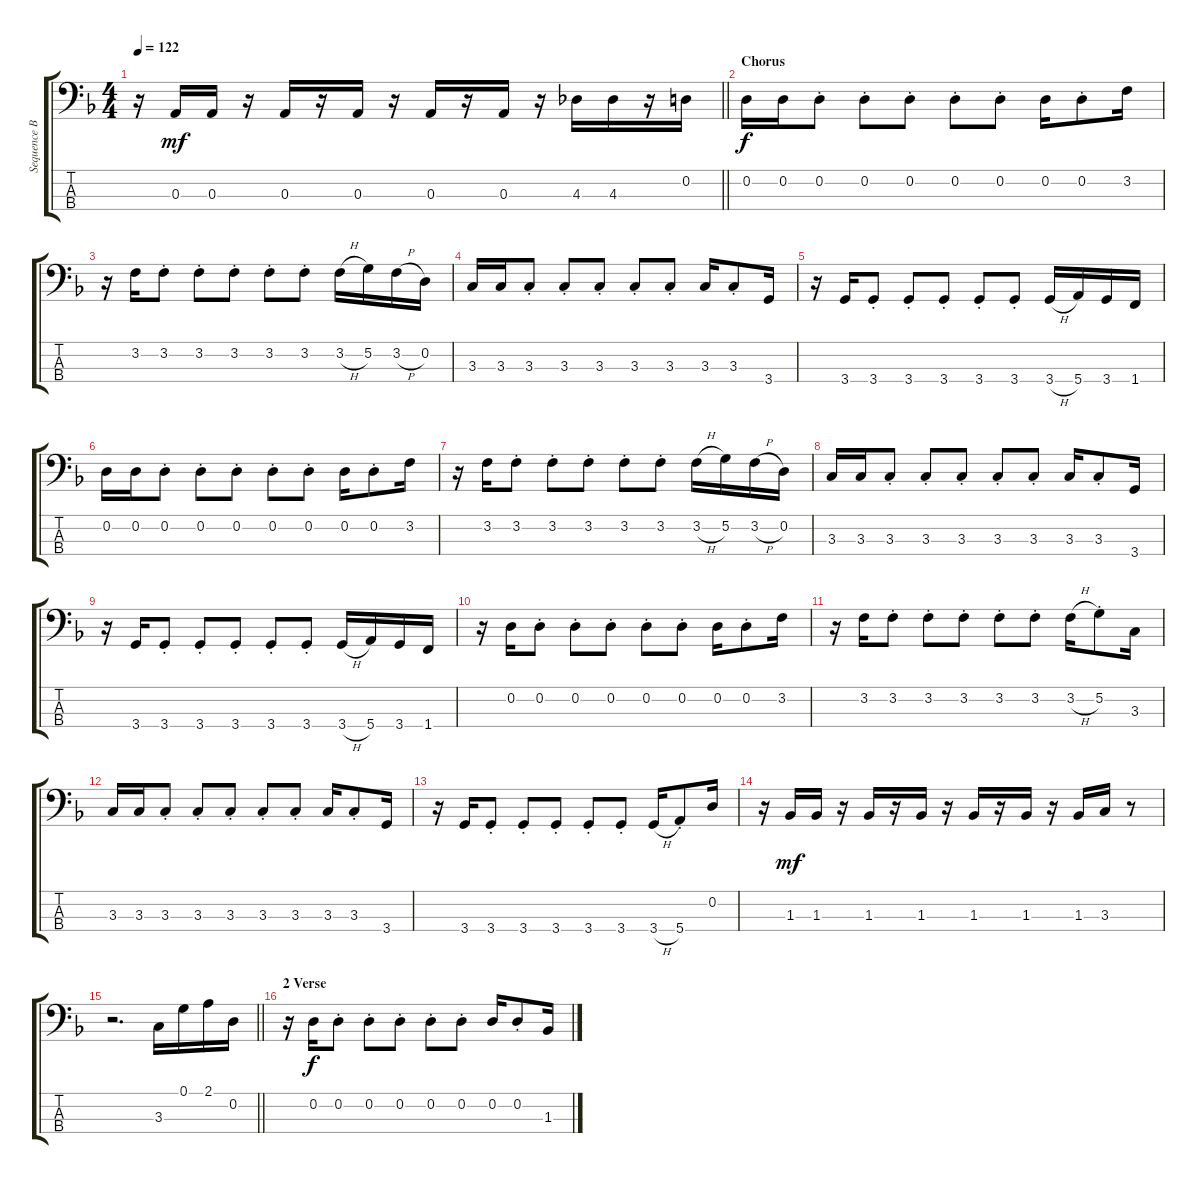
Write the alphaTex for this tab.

\track ("Sequence Bass (Gillian Gilbert)" "Sequence B") {instrument electricbassfinger}
\staff {score tabs}
\tuning (G2 D2 A1 E1) {hide}
\ts (4 4)
\tempo 122
\clef f4
\barLineRight lightlight
\ks f
r.16{dy mf} 0.3.16 0.3.16 r.16 0.3.16 r.16 0.3.16 r.16 0.3.16 r.16 0.3.16 r.16 4.3.16 4.3.16 r.16 0.2.16 |
\section ("" "Chorus")
0.2.16{dy f} 0.2.16 0.2{st}.8 0.2{st}.8 0.2{st}.8 0.2{st}.8 0.2{st}.8 0.2.16 0.2{st}.8 3.2.16 |
r.16 3.2.16 3.2{st}.8 3.2{st}.8 3.2{st}.8 3.2{st}.8 3.2{st}.8 3.2{h}.16 5.2.16 3.2{h}.16 0.2.16 |
3.3.16 3.3.16 3.3{st}.8 3.3{st}.8 3.3{st}.8 3.3{st}.8 3.3{st}.8 3.3.16 3.3{st}.8 3.4.16 |
r.16 3.4.16 3.4{st}.8 3.4{st}.8 3.4{st}.8 3.4{st}.8 3.4{st}.8 3.4{h}.16 5.4.16 3.4.16 1.4.16 |
0.2.16 0.2.16 0.2{st}.8 0.2{st}.8 0.2{st}.8 0.2{st}.8 0.2{st}.8 0.2.16 0.2{st}.8 3.2.16 |
r.16 3.2.16 3.2{st}.8 3.2{st}.8 3.2{st}.8 3.2{st}.8 3.2{st}.8 3.2{h}.16 5.2.16 3.2{h}.16 0.2.16 |
3.3.16 3.3.16 3.3{st}.8 3.3{st}.8 3.3{st}.8 3.3{st}.8 3.3{st}.8 3.3.16 3.3{st}.8 3.4.16 |
r.16 3.4.16 3.4{st}.8 3.4{st}.8 3.4{st}.8 3.4{st}.8 3.4{st}.8 3.4{h}.16 5.4.16 3.4.16 1.4.16 |
r.16 0.2.16 0.2{st}.8 0.2{st}.8 0.2{st}.8 0.2{st}.8 0.2{st}.8 0.2.16 0.2{st}.8 3.2.16 |
r.16 3.2.16 3.2{st}.8 3.2{st}.8 3.2{st}.8 3.2{st}.8 3.2{st}.8 3.2{h}.16 5.2{st}.8 3.3.16 |
3.3.16 3.3.16 3.3{st}.8 3.3{st}.8 3.3{st}.8 3.3{st}.8 3.3{st}.8 3.3.16 3.3{st}.8 3.4.16 |
r.16 3.4.16 3.4{st}.8 3.4{st}.8 3.4{st}.8 3.4{st}.8 3.4{st}.8 3.4{h}.16 5.4{st}.8 0.2.16 |
r.16 1.3.16{dy mf} 1.3.16 r.16 1.3.16 r.16 1.3.16 r.16 1.3.16 r.16 1.3.16 r.16 1.3.16 3.3.16 r.8 |
\barLineRight lightlight
r.2{d} 3.3.16 0.1.16 2.1.16 0.2.16 |
\section ("" "2 Verse ")
r.16 0.2.16{dy f} 0.2{st}.8 0.2{st}.8 0.2{st}.8 0.2{st}.8 0.2{st}.8 0.2.16 0.2{st}.8 1.3.16
